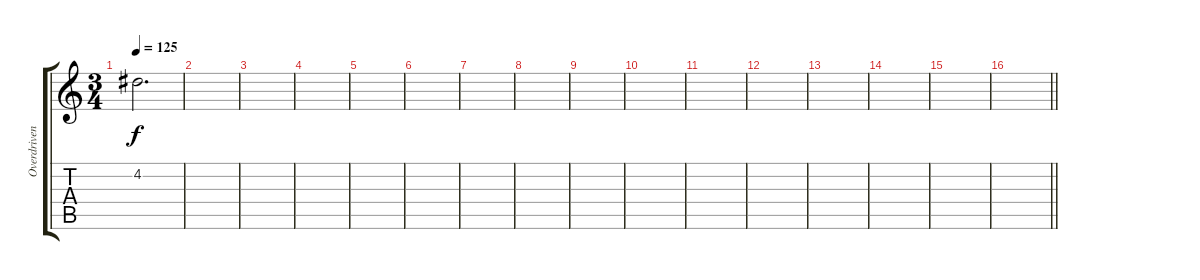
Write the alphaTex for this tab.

\track ("Overdriven" "Overdriven") {instrument overdrivenguitar}
\staff {score tabs}
\tuning (E4 B3 G3 D3 A2 E2) {hide}
\ts (3 4)
\section ("" "")
\tempo 125
\clef g2
\ks c
4.2.2{d dy f volume 4} |
|
|
|
|
|
|
|
|
|
|
|
|
|
|
\barLineRight lightlight
